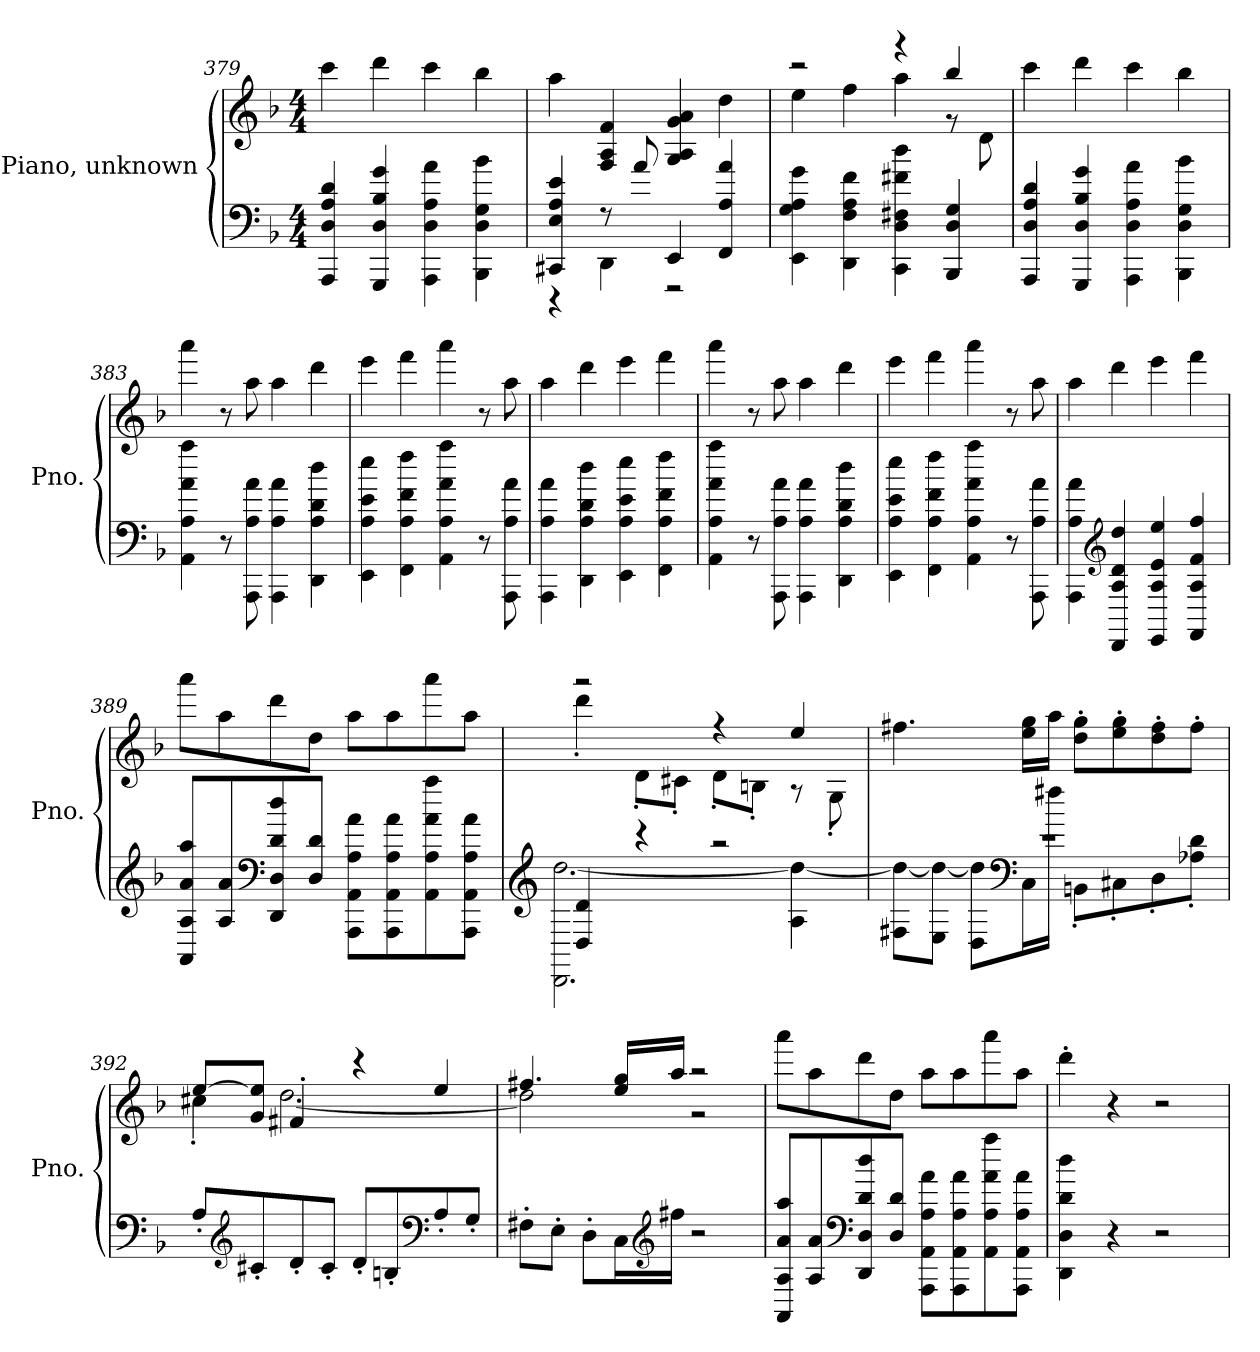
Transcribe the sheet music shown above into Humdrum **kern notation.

**kern	**kern
*part1	*part1
*staff2	*staff1
*I"Piano, unknown	*
*I'Pno.	*
*clefF4	*clefG2
*k[b-]	*k[b-]
*M4/4	*M4/4
=379	=379
4AAA/ 4D/ 4A/ 4d/	4ccc\
4GGG/ 4D/ 4B-/ 4g/	4ddd\
4AAA\ 4D\ 4A\ 4a\	4ccc\
4BBB-\ 4D\ 4G\ 4b-\	4bb-\
=380	=380
*^	*
4CC#X/ 4E/ 4A/ 4e/	4r	4aa\
8r	4DD\	4F/ 4A/ 4f/
8a/	.	.
4EE/	2r	4G/ 4A/ 4g/ 4a/
4FF/ 4A/ 4a/	.	4dd\
*v	*v	*
=381	=381
*	*^
4EE\ 4G\ 4A\ 4g\	2r	4ee\
4DD\ 4F\ 4A\ 4f\	.	4ff\
4CC\ 4D\ 4F#X\ 4f#X\ 4dd\	4r	4aa\
4BBB-/ 4D/ 4G/	4bb-/	8r
.	.	8d\
*	*v	*v
=382	=382
4AAA/ 4D/ 4A/ 4d/	4ccc\
4GGG/ 4D/ 4B-/ 4g/	4ddd\
4AAA\ 4D\ 4A\ 4a\	4ccc\
4BBB-\ 4D\ 4G\ 4b-\	4bb-\
!!LO:LB:g=z
=383	=383
4AA\ 4A\ 4a\ 4aa\	4aaa\
8r	8r
8AAA\ 8A\ 8a\	8aa\
4AAA\ 4A\ 4a\	4aa\
4DD\ 4A\ 4d\ 4dd\	4ddd\
=384	=384
4EE\ 4A\ 4e\ 4ee\	4eee\
4FF\ 4A\ 4f\ 4ff\	4fff\
4AA\ 4A\ 4a\ 4aa\	4aaa\
8r	8r
8AAA\ 8A\ 8a\	8aa\
=385	=385
4AAA\ 4A\ 4a\	4aa\
4DD\ 4A\ 4d\ 4dd\	4ddd\
4EE\ 4A\ 4e\ 4ee\	4eee\
4FF\ 4A\ 4f\ 4ff\	4fff\
=386	=386
4AA\ 4A\ 4a\ 4aa\	4aaa\
8r	8r
8AAA\ 8A\ 8a\	8aa\
4AAA\ 4A\ 4a\	4aa\
4DD\ 4A\ 4d\ 4dd\	4ddd\
=387	=387
4EE\ 4A\ 4e\ 4ee\	4eee\
4FF\ 4A\ 4f\ 4ff\	4fff\
4AA\ 4A\ 4a\ 4aa\	4aaa\
8r	8r
8AAA\ 8A\ 8a\	8aa\
=388	=388
4AAA\ 4A\ 4a\	4aa\
*clefG2	*
4DD/ 4A/ 4d/ 4dd/	4ddd\
4EE/ 4A/ 4e/ 4ee/	4eee\
4FF/ 4A/ 4f/ 4ff/	4fff\
!!LO:LB:g=z
=389	=389
8AA/ 8A/ 8a/ 8aa/L	8aaa\L
8A/ 8a/	8aa\
*clefF4	*
8DD/ 8D/ 8d/ 8dd/	8ddd\
8D/ 8d/J	8dd\J
8AAA\ 8AA\ 8A\ 8a\L	8aa\L
8AAA\ 8AA\ 8A\ 8a\	8aa\
8AA\ 8A\ 8a\ 8aa\	8aaa\
8AAA\ 8AA\ 8A\ 8a\J	8aa\J
=390	=390
*clefG2	*
*^	*^
4D/ 4d/	2.DD\ [2.dd\	2r	4ddd'\
4r	.	.	8d'\L
.	.	.	8c#X'\J
2r	.	4r	8d'\L
.	.	.	8Bn'\J
.	4A\ 4dd\_	4ee/	8r
.	.	.	8G'\
*	*	*v	*v
=391	=391	=391
1r	8F#X\ 8dd\_L	4.ff#X\
.	8E\ 8dd\_J	.
.	8D\ 8dd\]L	.
*clefF4	*	*
.	16C\L	16ee\ 16gg\LL
.	16ff#X\JJ	16aa\JJ
.	8BBn'\L	8dd\' 8gg\'L
.	8C#X'\	8ee\' 8gg\'
.	8D'\	8dd\' 8ff#\'
.	8A-X\' 8d\'J	8ff#'\J
*v	*v	*
!!LO:LB:g=z
=392	=392
*	*^
8A'/L	[8ee/L	4cc#X'\
*clefG2	*	*
8c#X'/	8g/ 8ee/]J	.
8d'/	4f#X'/	[2.dd\
8c#'/J	.	.
8d'/L	4r	.
8Bn'/	.	.
*clefF4	*	*
8A'/	4ee/	.
8G'/J	.	.
=393	=393	=393
8F#X'\L	4.ff#X/	2dd\]
8E'\J	.	.
8D'\L	.	.
16C\L	16ee/ 16gg/LL	.
*clefG2	*	*
16ff#X\JJ	16aa/JJ	.
2r	2r	2r
*	*v	*v
=394	=394
8AA/ 8A/ 8a/ 8aa/L	8aaa\L
8A/ 8a/	8aa\
*clefF4	*
8DD/ 8D/ 8d/ 8dd/	8ddd\
8D/ 8d/J	8dd\J
8AAA\ 8AA\ 8A\ 8a\L	8aa\L
8AAA\ 8AA\ 8A\ 8a\	8aa\
8AA\ 8A\ 8a\ 8aa\	8aaa\
8AAA\ 8AA\ 8A\ 8a\J	8aa\J
=395	=395
4DD\ 4D\ 4d\ 4dd\	4ddd'\
4r	4r
2r	2r
=	=
*-	*-
